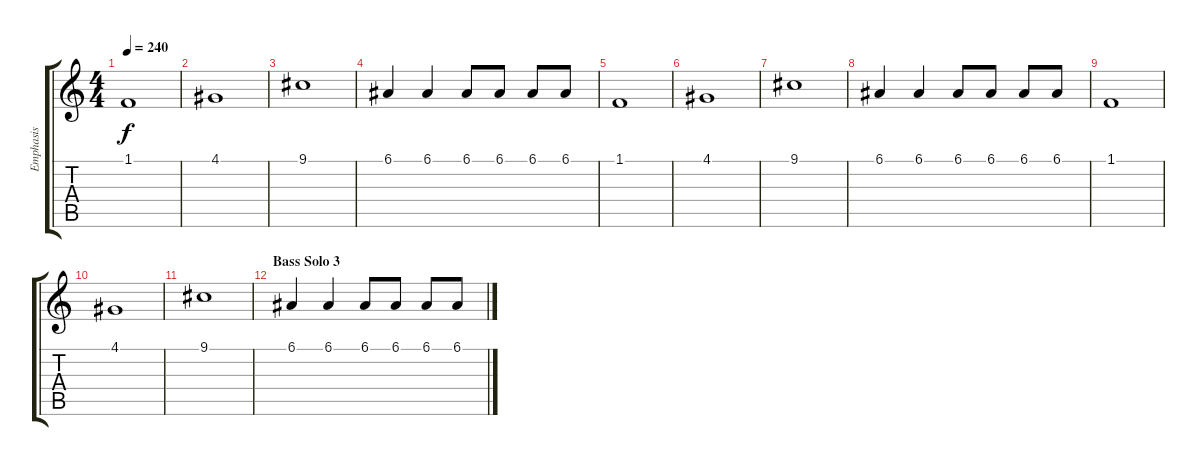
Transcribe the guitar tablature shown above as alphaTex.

\track ("Emphasis" "Emphasis") {instrument orchestrahit}
\staff {score tabs}
\tuning (E4 B3 G3 D3 A2 E2) {hide}
\ts (4 4)
\tempo 240
\clef g2
\ks c
1.1.1{dy f} |
4.1.1 |
9.1.1 |
6.1.4 6.1.4 6.1.8 6.1.8 6.1.8 6.1.8 |
1.1.1 |
4.1.1 |
9.1.1 |
6.1.4 6.1.4 6.1.8 6.1.8 6.1.8 6.1.8 |
1.1.1 |
4.1.1 |
9.1.1 |
\section ("" "Bass Solo 3")
6.1.4 6.1.4 6.1.8 6.1.8 6.1.8 6.1.8
